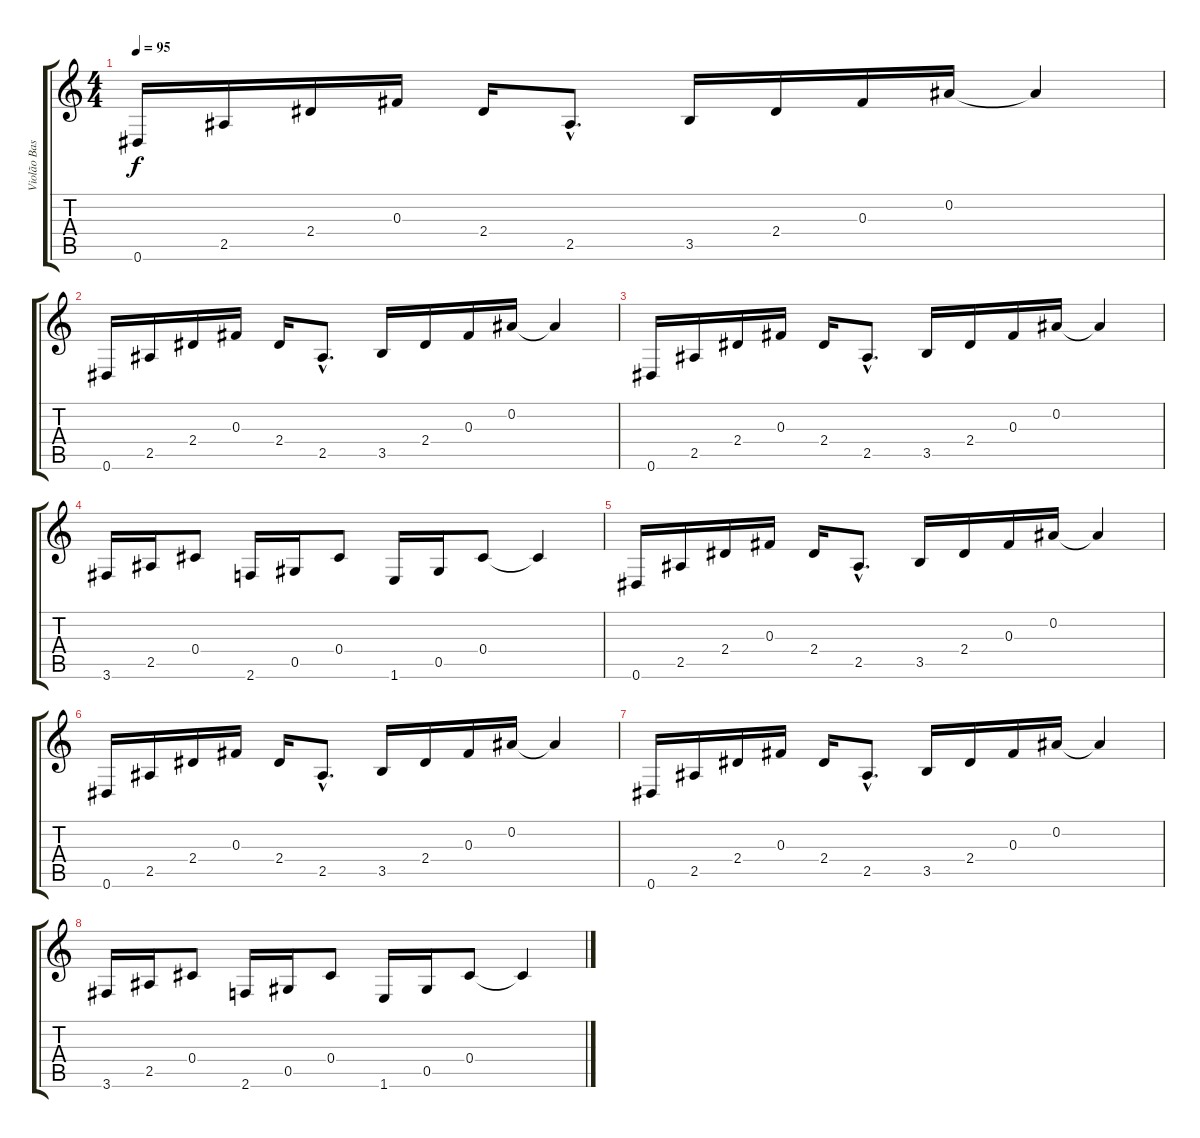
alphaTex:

\track ("Violão Base" "Violão Bas") {instrument acousticguitarsteel}
\staff {score tabs}
\tuning (Eb4 Bb3 Gb3 Db3 Ab2 Eb2) {hide}
\ts (4 4)
\tempo 95
\clef g2
\ks c
0.6.16{dy f} 2.5.16 2.4.16 0.3.16 2.4.16 2.5{hac}.8{d} 3.5.16 2.4.16 0.3.16 0.2.16 0.2{t}.4 |
0.6.16 2.5.16 2.4.16 0.3.16 2.4.16 2.5{hac}.8{d} 3.5.16 2.4.16 0.3.16 0.2.16 0.2{t}.4 |
0.6.16 2.5.16 2.4.16 0.3.16 2.4.16 2.5{hac}.8{d} 3.5.16 2.4.16 0.3.16 0.2.16 0.2{t}.4 |
3.6.16 2.5.16 0.4.8 2.6.16 0.5.16 0.4.8 1.6.16 0.5.16 0.4.8 0.4{t}.4 |
0.6.16 2.5.16 2.4.16 0.3.16 2.4.16 2.5{hac}.8{d} 3.5.16 2.4.16 0.3.16 0.2.16 0.2{t}.4 |
0.6.16 2.5.16 2.4.16 0.3.16 2.4.16 2.5{hac}.8{d} 3.5.16 2.4.16 0.3.16 0.2.16 0.2{t}.4 |
0.6.16 2.5.16 2.4.16 0.3.16 2.4.16 2.5{hac}.8{d} 3.5.16 2.4.16 0.3.16 0.2.16 0.2{t}.4 |
3.6.16 2.5.16 0.4.8 2.6.16 0.5.16 0.4.8 1.6.16 0.5.16 0.4.8 0.4{t}.4
